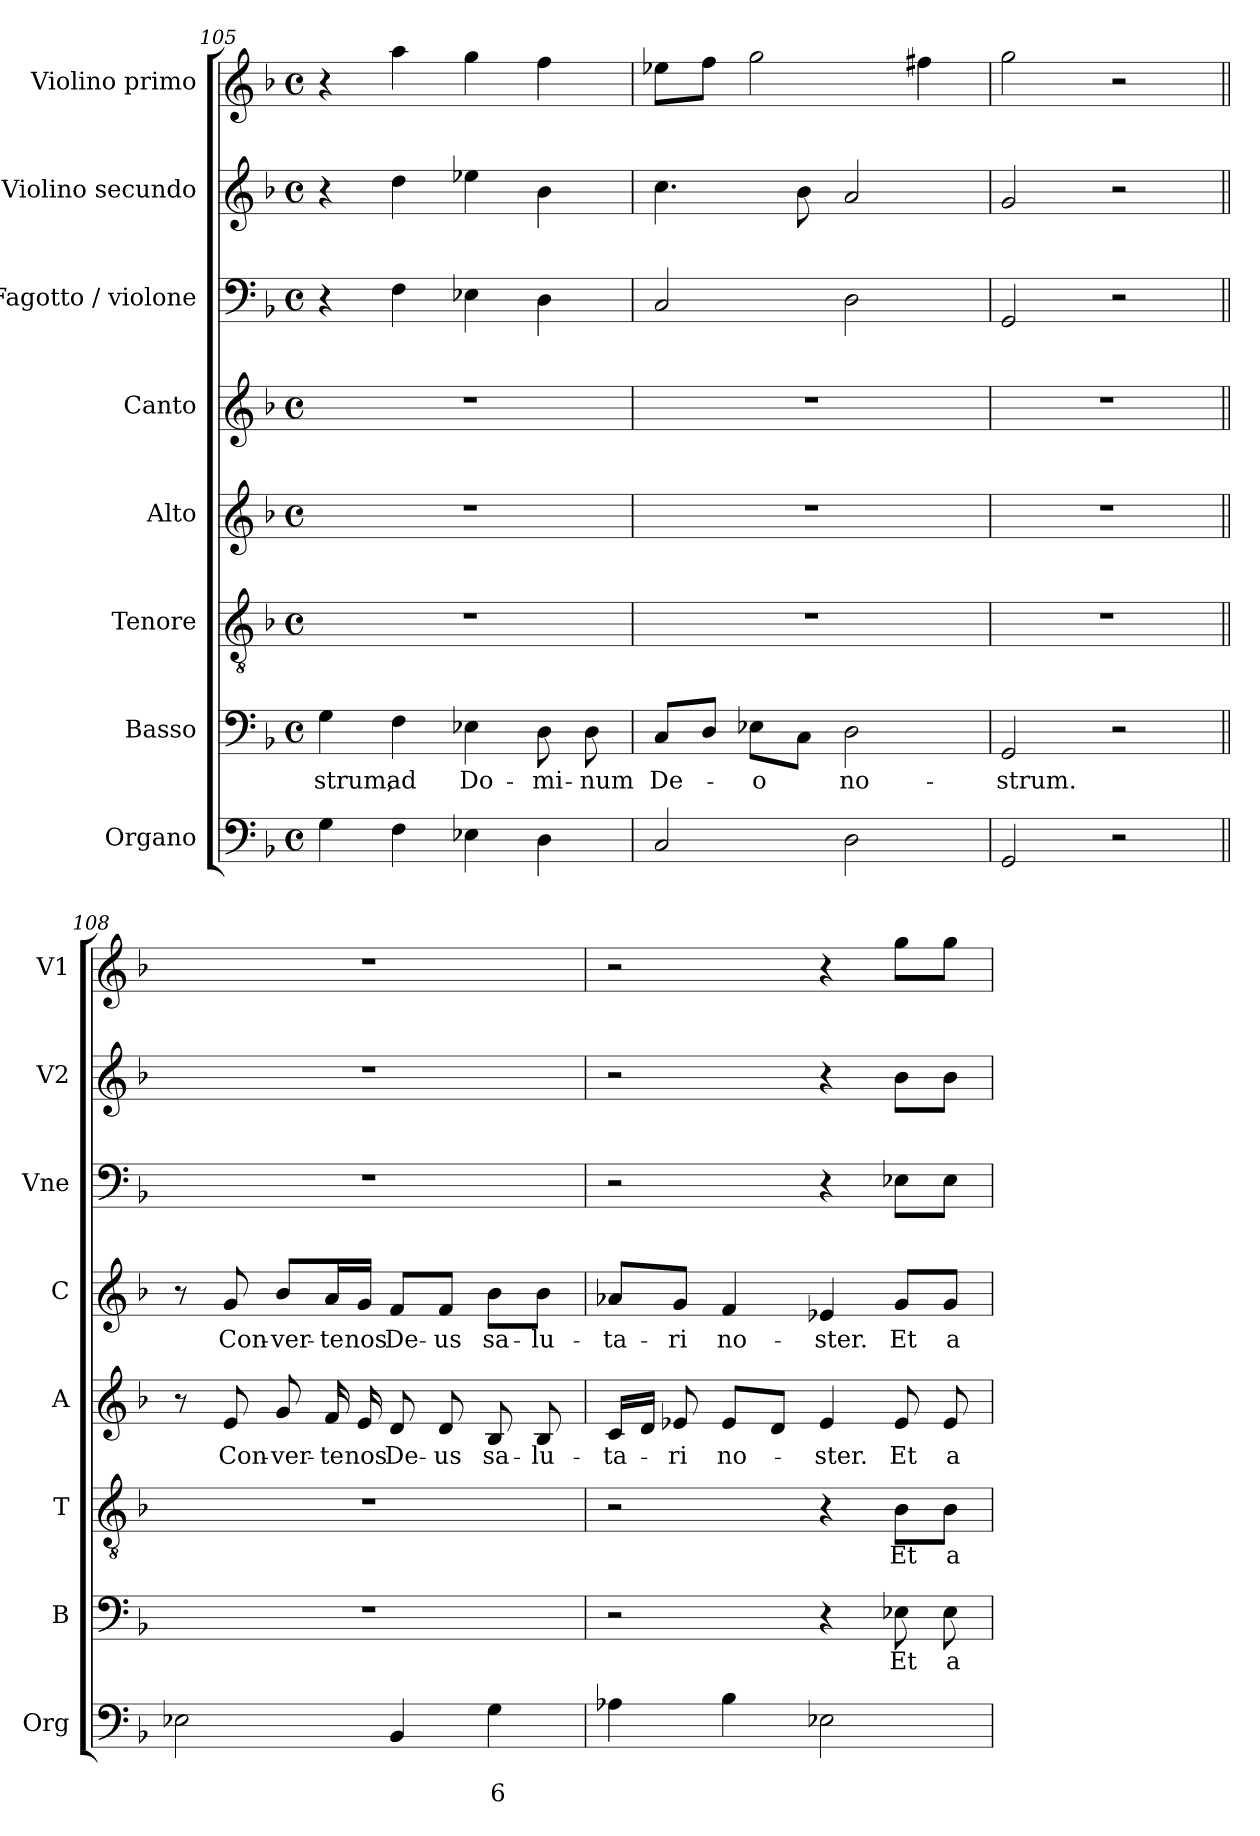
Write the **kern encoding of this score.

**kern	**text	**text	**kern	**text	**kern	**text	**kern	**text	**kern	**text	**kern	**kern	**kern
*part8	*part8	*part8	*part7	*part7	*part6	*part6	*part5	*part5	*part4	*part4	*part3	*part2	*part1
*staff8	*staff8	*staff8	*staff7	*staff7	*staff6	*staff6	*staff5	*staff5	*staff4	*staff4	*staff3	*staff2	*staff1
*I"Organo	*	*	*I"Basso	*	*I"Tenore	*	*I"Alto	*	*I"Canto	*	*I"Fagotto / violone	*I"Violino secundo	*I"Violino primo
*I'Org	*	*	*I'B	*	*I'T	*	*I'A	*	*I'C	*	*I'Vne	*I'V2	*I'V1
*clefF4	*	*	*clefF4	*	*clefGv2	*	*clefG2	*	*clefG2	*	*clefF4	*clefG2	*clefG2
*k[b-]	*	*	*k[b-]	*	*k[b-]	*	*k[b-]	*	*k[b-]	*	*k[b-]	*k[b-]	*k[b-]
*F:	*	*	*F:	*	*F:	*	*F:	*	*F:	*	*F:	*F:	*F:
*M4/4	*	*	*M4/4	*	*M4/4	*	*M4/4	*	*M4/4	*	*M4/4	*M4/4	*M4/4
*met(c)	*	*	*met(c)	*	*met(c)	*	*met(c)	*	*met(c)	*	*met(c)	*met(c)	*met(c)
=105	=105	=105	=105	=105	=105	=105	=105	=105	=105	=105	=105	=105	=105
!	!	!	!	!LO:LY:b	!	!	!	!	!	!	!	!	!
4G\	.	.	4G\	-strum,	1r	.	1r	.	1r	.	4r	4r	4r
!	!	!	!	!LO:LY:b	!	!	!	!	!	!	!	!	!
4F\	.	.	4F\	ad	.	.	.	.	.	.	4F\	4dd\	4aa\
!	!	!	!	!LO:LY:b	!	!	!	!	!	!	!	!	!
4E-X\	.	.	4E-X\	Do-	.	.	.	.	.	.	4E-X\	4ee-X\	4gg\
!	!	!	!	!LO:LY:b	!	!	!	!	!	!	!	!	!
4D\	.	.	8D\	-mi-	.	.	.	.	.	.	4D\	4b-\	4ff\
!	!	!	!	!LO:LY:b	!	!	!	!	!	!	!	!	!
.	.	.	8D\	-num	.	.	.	.	.	.	.	.	.
=106	=106	=106	=106	=106	=106	=106	=106	=106	=106	=106	=106	=106	=106
!	!	!	!	!LO:LY:b	!	!	!	!	!	!	!	!	!
2C/	.	.	8C/L	De-	1r	.	1r	.	1r	.	2C/	4.cc\	8ee-X\L
.	.	.	8D/J	.	.	.	.	.	.	.	.	.	8ff\J
!	!	!	!	!LO:LY:b	!	!	!	!	!	!	!	!	!
.	.	.	8E-X\L	-o	.	.	.	.	.	.	.	.	2gg\
.	.	.	8C\J	.	.	.	.	.	.	.	.	8b-\	.
!	!	!	!	!LO:LY:b	!	!	!	!	!	!	!	!	!
2D\	.	.	2D\	no-	.	.	.	.	.	.	2D\	2a/	.
.	.	.	.	.	.	.	.	.	.	.	.	.	4ff#X\
=107	=107	=107	=107	=107	=107	=107	=107	=107	=107	=107	=107	=107	=107
!	!	!	!	!LO:LY:b	!	!	!	!	!	!	!	!	!
2GG/	.	.	2GG/	-strum.	1r	.	1r	.	1r	.	2GG/	2g/	2gg\
2r	.	.	2r	.	.	.	.	.	.	.	2r	2r	2r
!!LO:PB:g=z
=108||	=108||	=108||	=108||	=108||	=108||	=108||	=108||	=108||	=108||	=108||	=108||	=108||	=108||
2E-X\	.	.	1r	.	1r	.	8r	.	8r	.	1r	1r	1r
!	!	!	!	!	!	!	!	!LO:LY:b	!	!LO:LY:b	!	!	!
.	.	.	.	.	.	.	8e/	Con-	8g/	Con-	.	.	.
!	!	!	!	!	!	!	!	!LO:LY:b	!	!LO:LY:b	!	!	!
.	.	.	.	.	.	.	8g/	-ver-	8b-/L	-ver-	.	.	.
!	!	!	!	!	!	!	!	!LO:LY:b	!	!LO:LY:b	!	!	!
.	.	.	.	.	.	.	16f/	-te	16a/L	-te	.	.	.
!	!	!	!	!	!	!	!	!LO:LY:b	!	!LO:LY:b	!	!	!
.	.	.	.	.	.	.	16e/	nos	16g/JJ	nos	.	.	.
!	!	!	!	!	!	!	!	!LO:LY:b	!	!LO:LY:b	!	!	!
4BB-/	.	.	.	.	.	.	8d/	De-	8f/L	De-	.	.	.
!	!	!	!	!	!	!	!	!LO:LY:b	!	!LO:LY:b	!	!	!
.	.	.	.	.	.	.	8d/	-us	8f/J	-us	.	.	.
!	!	!LO:LY:b	!	!	!	!	!	!LO:LY:b	!	!LO:LY:b	!	!	!
4G\	.	6	.	.	.	.	8B-/	sa-	8b-\L	sa-	.	.	.
!	!	!	!	!	!	!	!	!LO:LY:b	!	!LO:LY:b	!	!	!
.	.	.	.	.	.	.	8B-/	-lu-	8b-\J	-lu-	.	.	.
=109	=109	=109	=109	=109	=109	=109	=109	=109	=109	=109	=109	=109	=109
!	!	!	!	!	!	!	!	!LO:LY:b	!	!LO:LY:b	!	!	!
4A-X\	.	.	2r	.	2r	.	16c/LL	-ta-	8a-X/L	-ta-	2r	2r	2r
.	.	.	.	.	.	.	16d/JJ	.	.	.	.	.	.
!	!	!	!	!	!	!	!	!LO:LY:b	!	!LO:LY:b	!	!	!
.	.	.	.	.	.	.	8e-X/	-ri	8g/J	-ri	.	.	.
!	!	!	!	!	!	!	!	!LO:LY:b	!	!LO:LY:b	!	!	!
4B-\	.	.	.	.	.	.	8e-/L	no-	4f/	no-	.	.	.
.	.	.	.	.	.	.	8d/J	.	.	.	.	.	.
!	!	!	!	!	!	!	!	!LO:LY:b	!	!LO:LY:b	!	!	!
2E-X\	.	.	4r	.	4r	.	4e-/	-ster.	4e-X/	-ster.	4r	4r	4r
!	!	!	!	!LO:LY:b	!	!LO:LY:b	!	!LO:LY:b	!	!LO:LY:b	!	!	!
.	.	.	8E-X\	Et	8B-\L	Et	8e-/	Et	8g/L	Et	8E-X\L	8b-\L	8gg\L
!	!	!	!	!LO:LY:b	!	!LO:LY:b	!	!LO:LY:b	!	!LO:LY:b	!	!	!
.	.	.	8E-\	a-	8B-\J	a-	8e-/	a-	8g/J	a-	8E-\J	8b-\J	8gg\J
=	=	=	=	=	=	=	=	=	=	=	=	=	=
*-	*-	*-	*-	*-	*-	*-	*-	*-	*-	*-	*-	*-	*-
